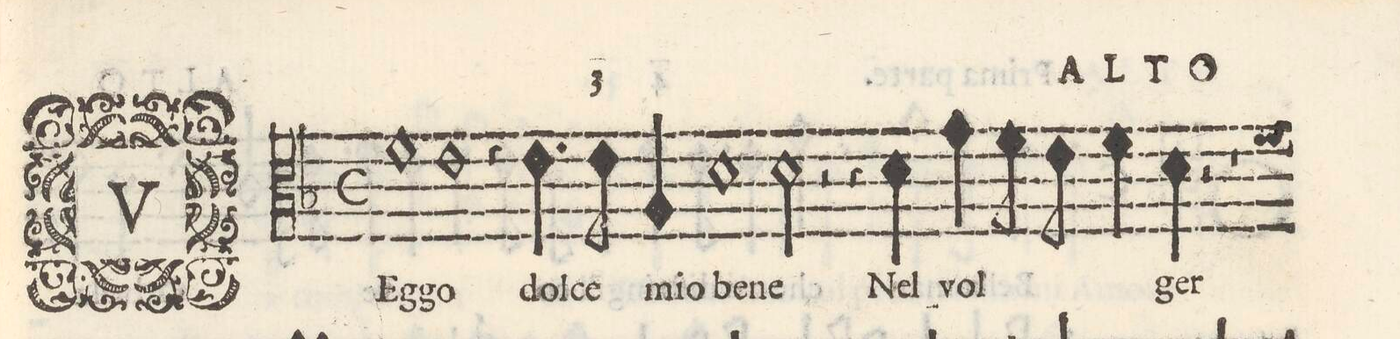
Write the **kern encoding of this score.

**kern	**text
*I"ALTO	*
*clefC3	*
*k[b-]	*
*met(C)	*
*M2/1	*
1f	VEg-
1e	-go
=2-	=2-
4r	.
4.e\	dol-
8e\	-ce
4A/	mio
1d	be-
=3-	=3-
2d\	-ne
2r	.
4r	.
4d\	Nel
4g\	vol-
8f\	.
8e\	.
=4-	=4-
4f\	.
4d\	-ger
2r	.
*custos:f	*
*-	*-
